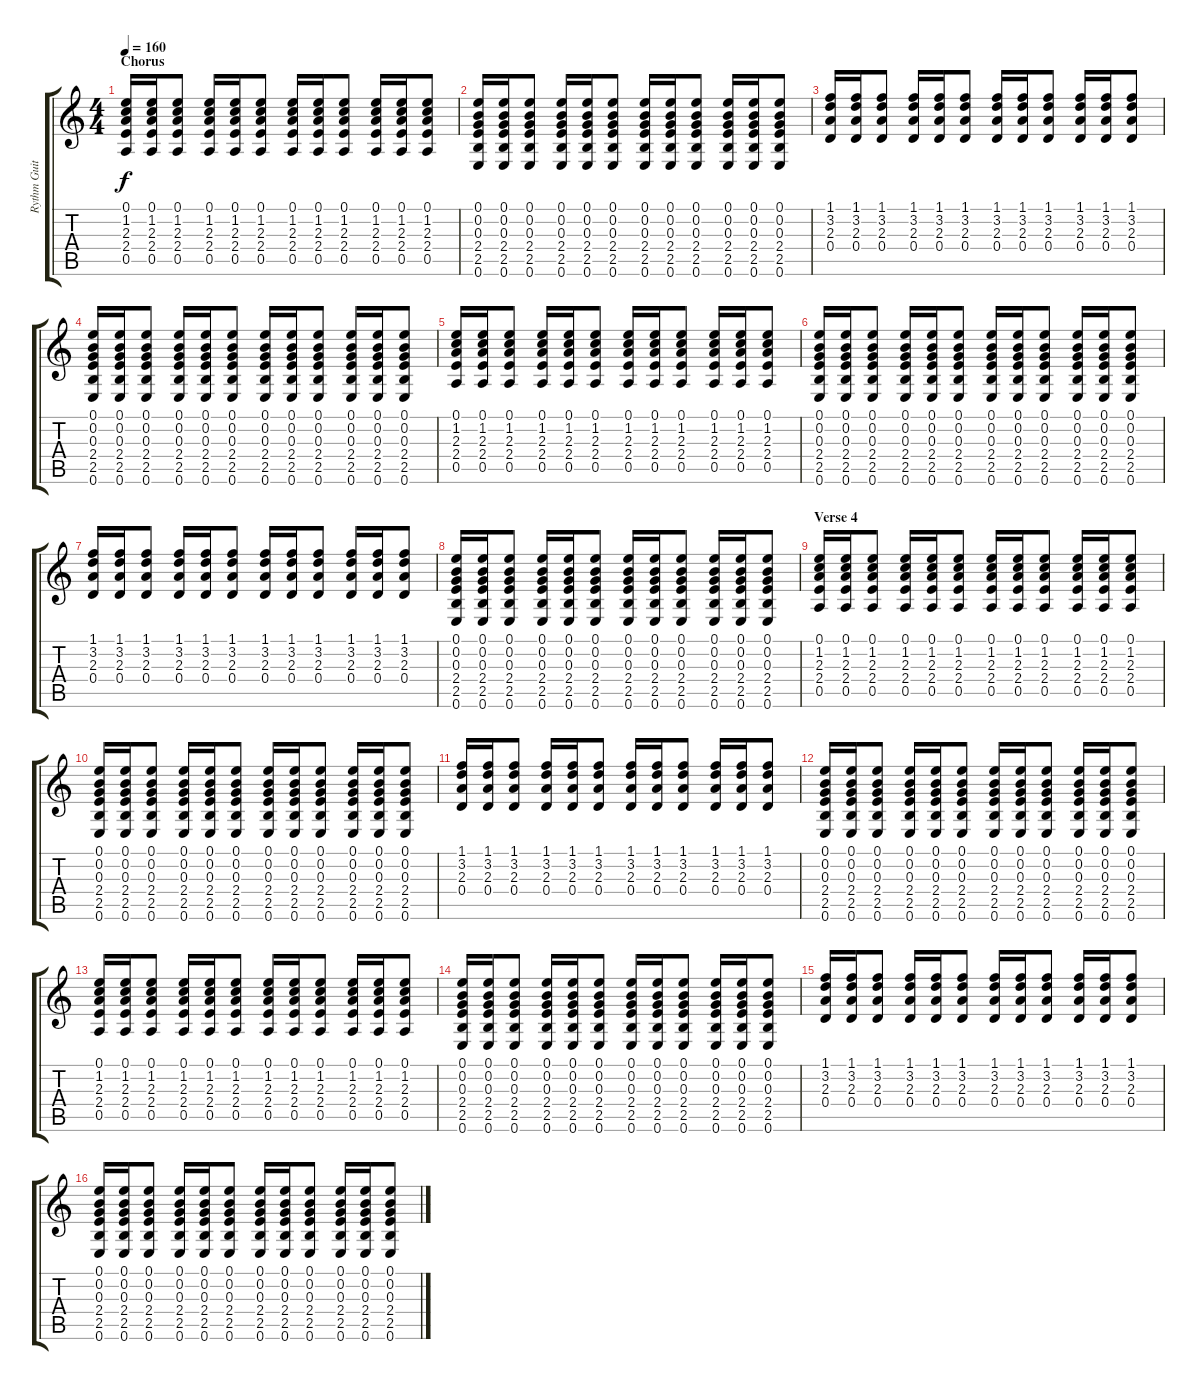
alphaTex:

\track ("Rythm Guitar" "Rythm Guit") {instrument acousticguitarsteel}
\staff {score tabs}
\tuning (E4 B3 G3 D3 A2 E2) {hide}
\ts (4 4)
\section ("" "Chorus")
\tempo 160
\clef g2
\ks c
(0.1 1.2 2.3 2.4 0.5).16{dy f} (0.1 1.2 2.3 2.4 0.5).16 (0.1 1.2 2.3 2.4 0.5).8 (0.1 1.2 2.3 2.4 0.5).16 (0.1 1.2 2.3 2.4 0.5).16 (0.1 1.2 2.3 2.4 0.5).8 (0.1 1.2 2.3 2.4 0.5).16 (0.1 1.2 2.3 2.4 0.5).16 (0.1 1.2 2.3 2.4 0.5).8 (0.1 1.2 2.3 2.4 0.5).16 (0.1 1.2 2.3 2.4 0.5).16 (0.1 1.2 2.3 2.4 0.5).8 |
(0.1 0.2 0.3 2.4 2.5 0.6).16 (0.1 0.2 0.3 2.4 2.5 0.6).16 (0.1 0.2 0.3 2.4 2.5 0.6).8 (0.1 0.2 0.3 2.4 2.5 0.6).16 (0.1 0.2 0.3 2.4 2.5 0.6).16 (0.1 0.2 0.3 2.4 2.5 0.6).8 (0.1 0.2 0.3 2.4 2.5 0.6).16 (0.1 0.2 0.3 2.4 2.5 0.6).16 (0.1 0.2 0.3 2.4 2.5 0.6).8 (0.1 0.2 0.3 2.4 2.5 0.6).16 (0.1 0.2 0.3 2.4 2.5 0.6).16 (0.1 0.2 0.3 2.4 2.5 0.6).8 |
(1.1 3.2 2.3 0.4).16 (1.1 3.2 2.3 0.4).16 (1.1 3.2 2.3 0.4).8 (1.1 3.2 2.3 0.4).16 (1.1 3.2 2.3 0.4).16 (1.1 3.2 2.3 0.4).8 (1.1 3.2 2.3 0.4).16 (1.1 3.2 2.3 0.4).16 (1.1 3.2 2.3 0.4).8 (1.1 3.2 2.3 0.4).16 (1.1 3.2 2.3 0.4).16 (1.1 3.2 2.3 0.4).8 |
(0.1 0.2 0.3 2.4 2.5 0.6).16 (0.1 0.2 0.3 2.4 2.5 0.6).16 (0.1 0.2 0.3 2.4 2.5 0.6).8 (0.1 0.2 0.3 2.4 2.5 0.6).16 (0.1 0.2 0.3 2.4 2.5 0.6).16 (0.1 0.2 0.3 2.4 2.5 0.6).8 (0.1 0.2 0.3 2.4 2.5 0.6).16 (0.1 0.2 0.3 2.4 2.5 0.6).16 (0.1 0.2 0.3 2.4 2.5 0.6).8 (0.1 0.2 0.3 2.4 2.5 0.6).16 (0.1 0.2 0.3 2.4 2.5 0.6).16 (0.1 0.2 0.3 2.4 2.5 0.6).8 |
(0.1 1.2 2.3 2.4 0.5).16 (0.1 1.2 2.3 2.4 0.5).16 (0.1 1.2 2.3 2.4 0.5).8 (0.1 1.2 2.3 2.4 0.5).16 (0.1 1.2 2.3 2.4 0.5).16 (0.1 1.2 2.3 2.4 0.5).8 (0.1 1.2 2.3 2.4 0.5).16 (0.1 1.2 2.3 2.4 0.5).16 (0.1 1.2 2.3 2.4 0.5).8 (0.1 1.2 2.3 2.4 0.5).16 (0.1 1.2 2.3 2.4 0.5).16 (0.1 1.2 2.3 2.4 0.5).8 |
(0.1 0.2 0.3 2.4 2.5 0.6).16 (0.1 0.2 0.3 2.4 2.5 0.6).16 (0.1 0.2 0.3 2.4 2.5 0.6).8 (0.1 0.2 0.3 2.4 2.5 0.6).16 (0.1 0.2 0.3 2.4 2.5 0.6).16 (0.1 0.2 0.3 2.4 2.5 0.6).8 (0.1 0.2 0.3 2.4 2.5 0.6).16 (0.1 0.2 0.3 2.4 2.5 0.6).16 (0.1 0.2 0.3 2.4 2.5 0.6).8 (0.1 0.2 0.3 2.4 2.5 0.6).16 (0.1 0.2 0.3 2.4 2.5 0.6).16 (0.1 0.2 0.3 2.4 2.5 0.6).8 |
(1.1 3.2 2.3 0.4).16 (1.1 3.2 2.3 0.4).16 (1.1 3.2 2.3 0.4).8 (1.1 3.2 2.3 0.4).16 (1.1 3.2 2.3 0.4).16 (1.1 3.2 2.3 0.4).8 (1.1 3.2 2.3 0.4).16 (1.1 3.2 2.3 0.4).16 (1.1 3.2 2.3 0.4).8 (1.1 3.2 2.3 0.4).16 (1.1 3.2 2.3 0.4).16 (1.1 3.2 2.3 0.4).8 |
(0.1 0.2 0.3 2.4 2.5 0.6).16 (0.1 0.2 0.3 2.4 2.5 0.6).16 (0.1 0.2 0.3 2.4 2.5 0.6).8 (0.1 0.2 0.3 2.4 2.5 0.6).16 (0.1 0.2 0.3 2.4 2.5 0.6).16 (0.1 0.2 0.3 2.4 2.5 0.6).8 (0.1 0.2 0.3 2.4 2.5 0.6).16 (0.1 0.2 0.3 2.4 2.5 0.6).16 (0.1 0.2 0.3 2.4 2.5 0.6).8 (0.1 0.2 0.3 2.4 2.5 0.6).16 (0.1 0.2 0.3 2.4 2.5 0.6).16 (0.1 0.2 0.3 2.4 2.5 0.6).8 |
\section ("" "Verse 4")
(0.1 1.2 2.3 2.4 0.5).16 (0.1 1.2 2.3 2.4 0.5).16 (0.1 1.2 2.3 2.4 0.5).8 (0.1 1.2 2.3 2.4 0.5).16 (0.1 1.2 2.3 2.4 0.5).16 (0.1 1.2 2.3 2.4 0.5).8 (0.1 1.2 2.3 2.4 0.5).16 (0.1 1.2 2.3 2.4 0.5).16 (0.1 1.2 2.3 2.4 0.5).8 (0.1 1.2 2.3 2.4 0.5).16 (0.1 1.2 2.3 2.4 0.5).16 (0.1 1.2 2.3 2.4 0.5).8 |
(0.1 0.2 0.3 2.4 2.5 0.6).16 (0.1 0.2 0.3 2.4 2.5 0.6).16 (0.1 0.2 0.3 2.4 2.5 0.6).8 (0.1 0.2 0.3 2.4 2.5 0.6).16 (0.1 0.2 0.3 2.4 2.5 0.6).16 (0.1 0.2 0.3 2.4 2.5 0.6).8 (0.1 0.2 0.3 2.4 2.5 0.6).16 (0.1 0.2 0.3 2.4 2.5 0.6).16 (0.1 0.2 0.3 2.4 2.5 0.6).8 (0.1 0.2 0.3 2.4 2.5 0.6).16 (0.1 0.2 0.3 2.4 2.5 0.6).16 (0.1 0.2 0.3 2.4 2.5 0.6).8 |
(1.1 3.2 2.3 0.4).16 (1.1 3.2 2.3 0.4).16 (1.1 3.2 2.3 0.4).8 (1.1 3.2 2.3 0.4).16 (1.1 3.2 2.3 0.4).16 (1.1 3.2 2.3 0.4).8 (1.1 3.2 2.3 0.4).16 (1.1 3.2 2.3 0.4).16 (1.1 3.2 2.3 0.4).8 (1.1 3.2 2.3 0.4).16 (1.1 3.2 2.3 0.4).16 (1.1 3.2 2.3 0.4).8 |
(0.1 0.2 0.3 2.4 2.5 0.6).16 (0.1 0.2 0.3 2.4 2.5 0.6).16 (0.1 0.2 0.3 2.4 2.5 0.6).8 (0.1 0.2 0.3 2.4 2.5 0.6).16 (0.1 0.2 0.3 2.4 2.5 0.6).16 (0.1 0.2 0.3 2.4 2.5 0.6).8 (0.1 0.2 0.3 2.4 2.5 0.6).16 (0.1 0.2 0.3 2.4 2.5 0.6).16 (0.1 0.2 0.3 2.4 2.5 0.6).8 (0.1 0.2 0.3 2.4 2.5 0.6).16 (0.1 0.2 0.3 2.4 2.5 0.6).16 (0.1 0.2 0.3 2.4 2.5 0.6).8 |
(0.1 1.2 2.3 2.4 0.5).16 (0.1 1.2 2.3 2.4 0.5).16 (0.1 1.2 2.3 2.4 0.5).8 (0.1 1.2 2.3 2.4 0.5).16 (0.1 1.2 2.3 2.4 0.5).16 (0.1 1.2 2.3 2.4 0.5).8 (0.1 1.2 2.3 2.4 0.5).16 (0.1 1.2 2.3 2.4 0.5).16 (0.1 1.2 2.3 2.4 0.5).8 (0.1 1.2 2.3 2.4 0.5).16 (0.1 1.2 2.3 2.4 0.5).16 (0.1 1.2 2.3 2.4 0.5).8 |
(0.1 0.2 0.3 2.4 2.5 0.6).16 (0.1 0.2 0.3 2.4 2.5 0.6).16 (0.1 0.2 0.3 2.4 2.5 0.6).8 (0.1 0.2 0.3 2.4 2.5 0.6).16 (0.1 0.2 0.3 2.4 2.5 0.6).16 (0.1 0.2 0.3 2.4 2.5 0.6).8 (0.1 0.2 0.3 2.4 2.5 0.6).16 (0.1 0.2 0.3 2.4 2.5 0.6).16 (0.1 0.2 0.3 2.4 2.5 0.6).8 (0.1 0.2 0.3 2.4 2.5 0.6).16 (0.1 0.2 0.3 2.4 2.5 0.6).16 (0.1 0.2 0.3 2.4 2.5 0.6).8 |
(1.1 3.2 2.3 0.4).16 (1.1 3.2 2.3 0.4).16 (1.1 3.2 2.3 0.4).8 (1.1 3.2 2.3 0.4).16 (1.1 3.2 2.3 0.4).16 (1.1 3.2 2.3 0.4).8 (1.1 3.2 2.3 0.4).16 (1.1 3.2 2.3 0.4).16 (1.1 3.2 2.3 0.4).8 (1.1 3.2 2.3 0.4).16 (1.1 3.2 2.3 0.4).16 (1.1 3.2 2.3 0.4).8 |
(0.1 0.2 0.3 2.4 2.5 0.6).16 (0.1 0.2 0.3 2.4 2.5 0.6).16 (0.1 0.2 0.3 2.4 2.5 0.6).8 (0.1 0.2 0.3 2.4 2.5 0.6).16 (0.1 0.2 0.3 2.4 2.5 0.6).16 (0.1 0.2 0.3 2.4 2.5 0.6).8 (0.1 0.2 0.3 2.4 2.5 0.6).16 (0.1 0.2 0.3 2.4 2.5 0.6).16 (0.1 0.2 0.3 2.4 2.5 0.6).8 (0.1 0.2 0.3 2.4 2.5 0.6).16 (0.1 0.2 0.3 2.4 2.5 0.6).16 (0.1 0.2 0.3 2.4 2.5 0.6).8
